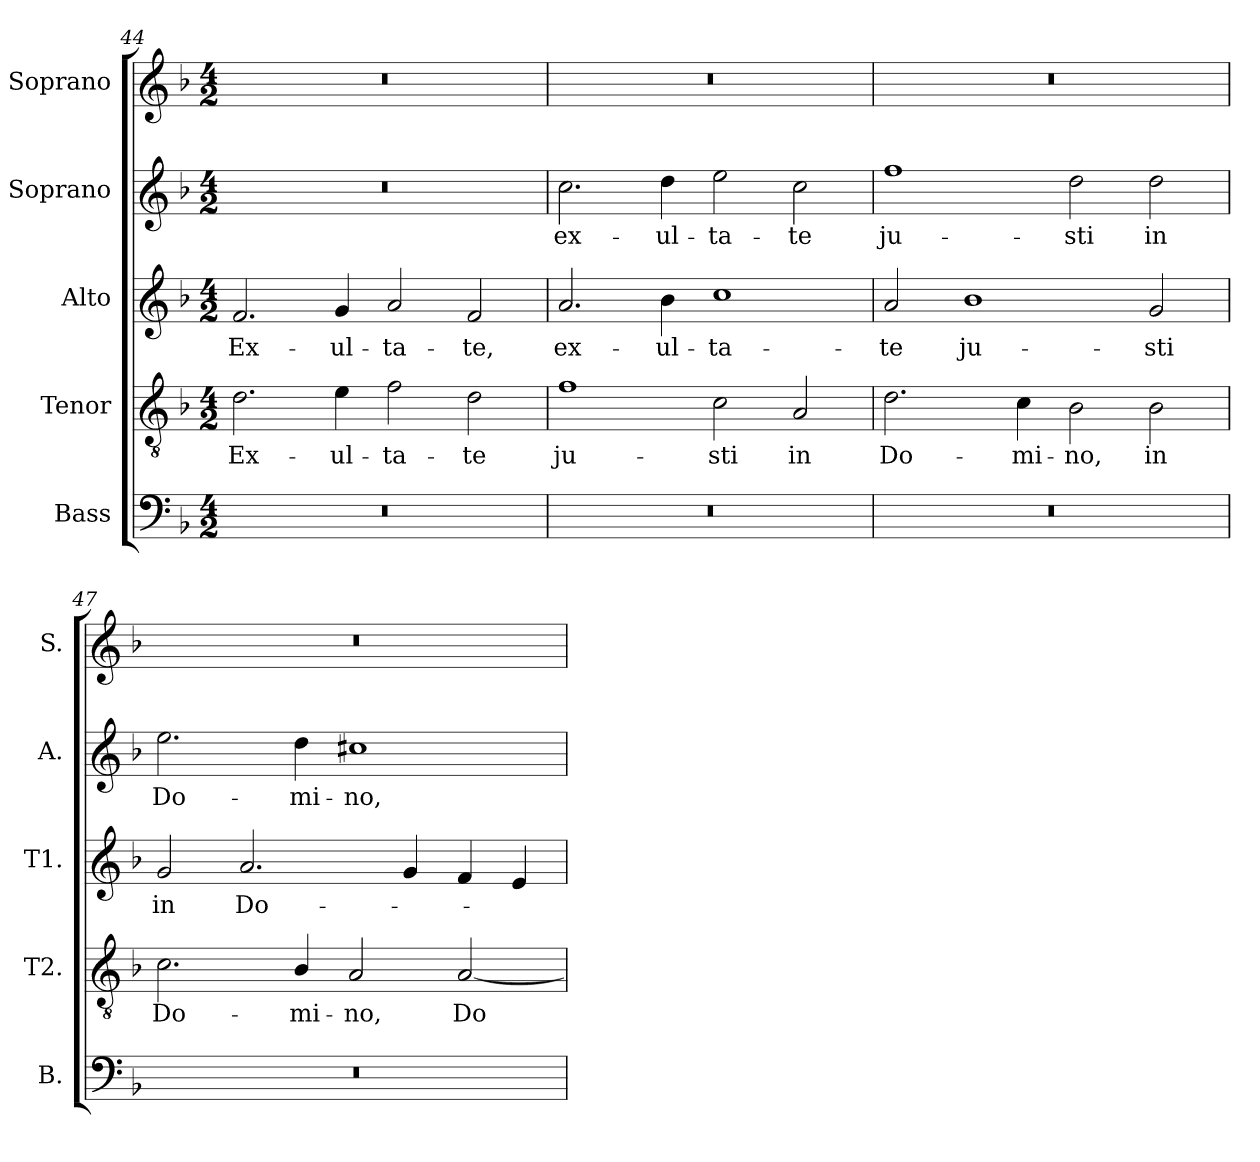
**kern	**kern	**text	**kern	**text	**kern	**text	**kern
*part5	*part4	*part4	*part3	*part3	*part2	*part2	*part1
*staff5	*staff4	*staff4	*staff3	*staff3	*staff2	*staff2	*staff1
*I"Bass	*I"Tenor	*	*I"Alto	*	*I"Soprano	*	*I"Soprano
*I'B.	*I'T2.	*	*I'T1.	*	*I'A.	*	*I'S.
*clefF4	*clefGv2	*	*clefG2	*	*clefG2	*	*clefG2
*	*ITrd7c12	*	*	*	*	*	*
*k[b-]	*k[b-]	*	*k[b-]	*	*k[b-]	*	*k[b-]
*F:	*F:	*	*F:	*	*F:	*	*F:
*M4/2	*M4/2	*	*M4/2	*	*M4/2	*	*M4/2
=44	=44	=44	=44	=44	=44	=44	=44
!LO:N:vis=1	!	!	!	!	!	!	!
!	!	!LO:LY:b:color=#000000	!	!	!	!	!
!	!	!	!	!LO:LY:b:color=#000000	!LO:N:vis=1	!	!LO:N:vis=1
0r	2.Di\	Ex-	2.fi/	Ex-	0r	.	0r
!	!	!LO:LY:b:color=#000000	!	!	!	!	!
!	!	!	!	!LO:LY:b:color=#000000	!	!	!
.	4Ei\	-ul-	4gi/	-ul-	.	.	.
!	!	!LO:LY:b:color=#000000	!	!	!	!	!
!	!	!	!	!LO:LY:b:color=#000000	!	!	!
.	2Fi\	-ta-	2ai/	-ta-	.	.	.
!	!	!LO:LY:b:color=#000000	!	!	!	!	!
!	!	!	!	!LO:LY:b:color=#000000	!	!	!
.	2Di\	-te	2fi/	-te,	.	.	.
=45	=45	=45	=45	=45	=45	=45	=45
!LO:N:vis=1	!	!	!	!	!	!	!
!	!	!LO:LY:b:color=#000000	!	!	!	!	!
!	!	!	!	!LO:LY:b:color=#000000	!	!	!
!	!	!	!	!	!	!LO:LY:b:color=#000000	!LO:N:vis=1
0r	1Fi	ju-	2.ai/	ex-	2.cci\	ex-	0r
!	!	!	!	!LO:LY:b:color=#000000	!	!	!
!	!	!	!	!	!	!LO:LY:b:color=#000000	!
.	.	.	4b-i\	-ul-	4ddi\	-ul-	.
!	!	!LO:LY:b:color=#000000	!	!	!	!	!
!	!	!	!	!LO:LY:b:color=#000000	!	!	!
!	!	!	!	!	!	!LO:LY:b:color=#000000	!
.	2Ci\	-sti	1cci	-ta-	2eei\	-ta-	.
!	!	!LO:LY:b:color=#000000	!	!	!	!	!
!	!	!	!	!	!	!LO:LY:b:color=#000000	!
.	2AAi/	in	.	.	2cci\	-te	.
=46	=46	=46	=46	=46	=46	=46	=46
!LO:N:vis=1	!	!	!	!	!	!	!
!	!	!LO:LY:b:color=#000000	!	!	!	!	!
!	!	!	!	!LO:LY:b:color=#000000	!	!	!
!	!	!	!	!	!	!LO:LY:b:color=#000000	!LO:N:vis=1
0r	2.Di\	Do-	2ai/	-te	1ffi	ju-	0r
!	!	!	!	!LO:LY:b:color=#000000	!	!	!
.	.	.	1b-i	ju-	.	.	.
!	!	!LO:LY:b:color=#000000	!	!	!	!	!
.	4Ci\	-mi-	.	.	.	.	.
!	!	!LO:LY:b:color=#000000	!	!	!	!	!
!	!	!	!	!	!	!LO:LY:b:color=#000000	!
.	2BB-i\	-no,	.	.	2ddi\	-sti	.
!	!	!LO:LY:b:color=#000000	!	!	!	!	!
!	!	!	!	!LO:LY:b:color=#000000	!	!	!
!	!	!	!	!	!	!LO:LY:b:color=#000000	!
.	2BB-i\	in	2gi/	-sti	2ddi\	in	.
=47	=47	=47	=47	=47	=47	=47	=47
!LO:N:vis=1	!	!	!	!	!	!	!
!	!	!LO:LY:b:color=#000000	!	!	!	!	!
!	!	!	!	!LO:LY:b:color=#000000	!	!	!
!	!	!	!	!	!	!LO:LY:b:color=#000000	!LO:N:vis=1
0r	2.Ci\	Do-	2gi/	in	2.eei\	Do-	0r
!	!	!	!	!LO:LY:b:color=#000000	!	!	!
.	.	.	2.ai/	Do-	.	.	.
!	!	!LO:LY:b:color=#000000	!	!	!	!	!
!	!	!	!	!	!	!LO:LY:b:color=#000000	!
.	4BB-i/	-mi-	.	.	4ddi\	-mi-	.
!	!	!LO:LY:b:color=#000000	!	!	!	!	!
!	!	!	!	!	!	!LO:LY:b:color=#000000	!
.	2AAi/	-no,	.	.	1cc#Xi	-no,	.
.	.	.	4gi/	.	.	.	.
!	!	!LO:LY:b:color=#000000	!	!	!	!	!
.	[2AAi/	Do-	4fi/	.	.	.	.
.	.	.	4ei/	.	.	.	.
=	=	=	=	=	=	=	=
*-	*-	*-	*-	*-	*-	*-	*-
